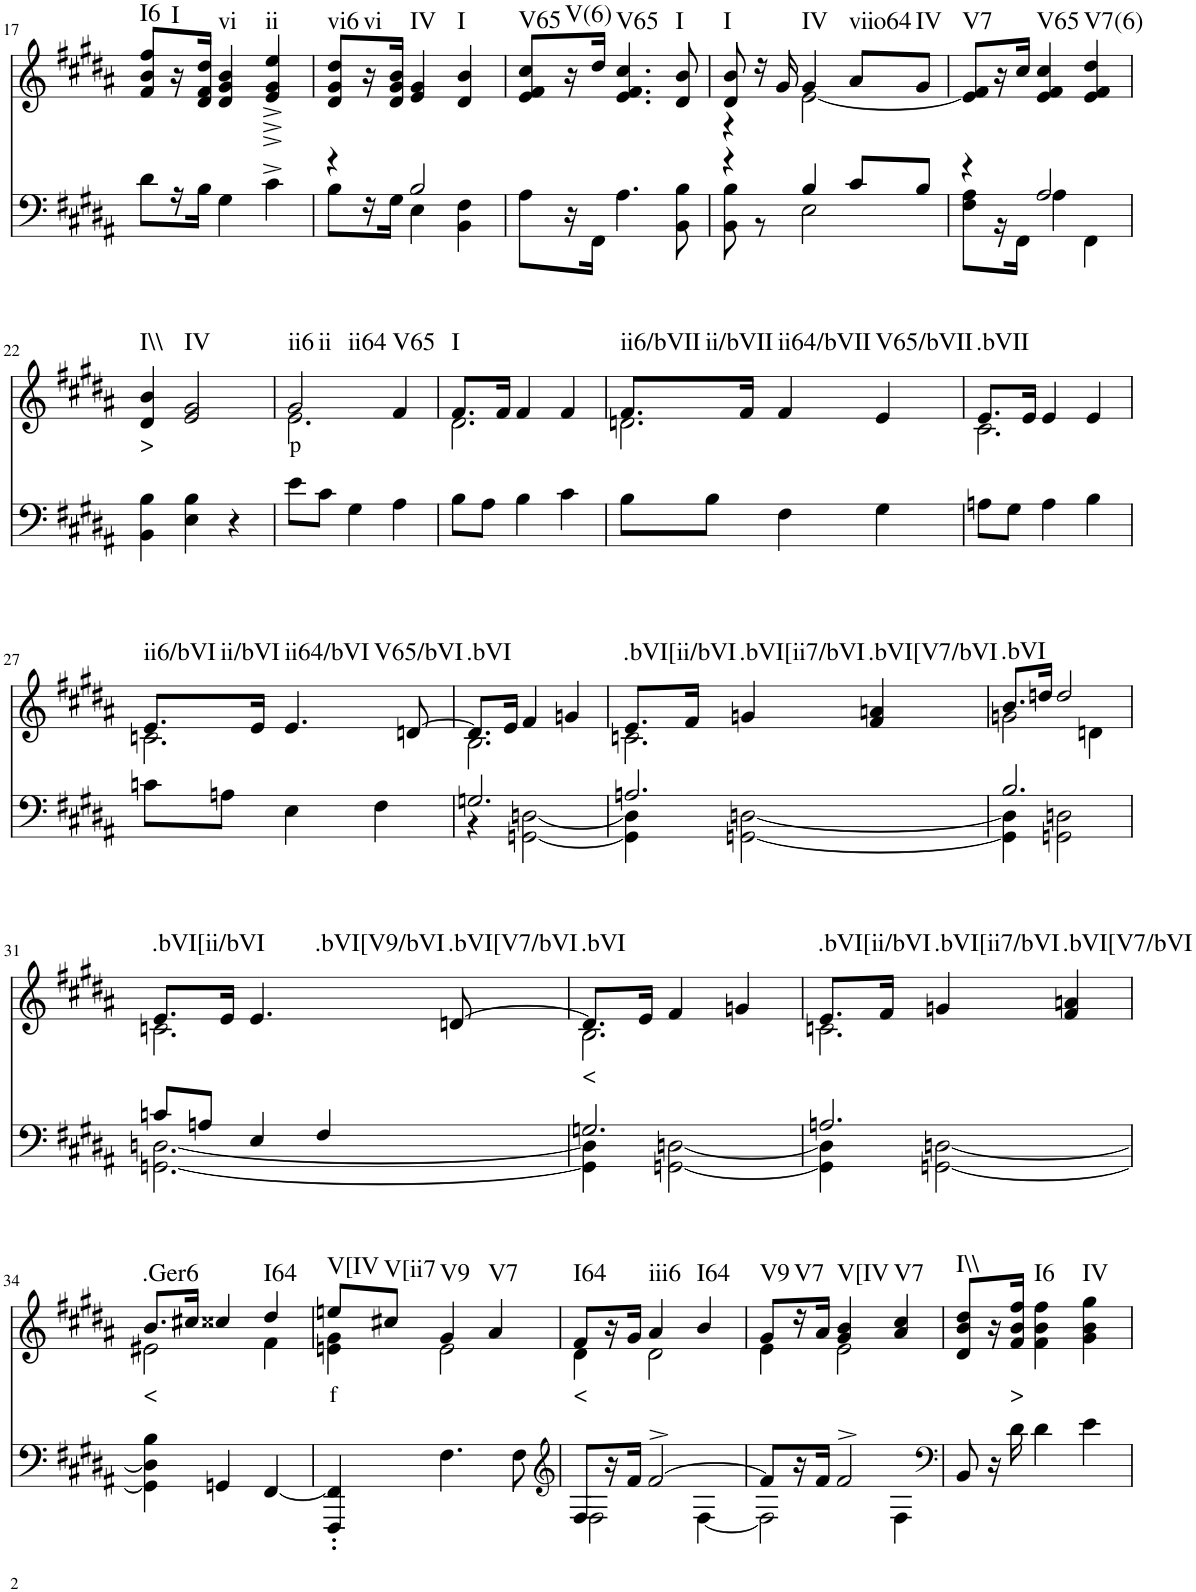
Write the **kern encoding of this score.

**kern	**kern	**text	**harte
*part2	*part1	*part1	*part1
*staff2	*staff1	*staff1	*
*I"Piano	*I"Piano	*	*
*I'Pno	*I'Pno	*	*
!!LO:PB:g=z
*clefF4	*clefG2	*	*
*k[f#c#g#d#a#]	*k[f#c#g#d#a#]	*	*
*B:	*B:	*	*
*M3/4	*M3/4	*	*
=17	=17	=17	=17
!	!	!	!LO:H:kt=I6
8d#\L	8f#/ 8b/ 8ff#/L	.	N
!	!	!	!LO:H:kt=I
16r	16r	.	N
16B\JJ	16d#/ 16f#/ 16dd#/JJ	.	.
!	!	!	!LO:H:kt=vi
4G#\	4d#/ 4g#/ 4b/	.	N
!	!	!	!LO:H:kt=ii
4c#^\	4e/^ 4g#/^ 4ee/^	.	N
=18	=18	=18	=18
*^	*	*	*
!	!	!	!	!LO:H:kt=vi6
4r	8B\L	8d#/ 8g#/ 8dd#/L	.	N
!	!	!	!	!LO:H:kt=vi
.	16r	16r	.	N
.	16G#\JJ	16d#/ 16g#/ 16b/JJ	.	.
!	!	!	!	!LO:H:kt=IV
2B/	4E\	4e/ 4g#/	.	N
!	!	!	!	!LO:H:kt=I
.	4BB\ 4F#\	4d#/ 4b/	.	N
=19	=19	=19	=19	=19
!	!	!	!	!LO:H:kt=V65
*v	*v	*	*	*
8A#\L	8e/ 8f#/ 8cc#/L	.	N
!	!	!	!LO:H:kt=V(6)
16r	16r	.	N
16FF#\JJ	16dd#/JJ	.	.
!	!	!	!LO:H:kt=V65
4.A#\	4.e/ 4.f#/ 4.cc#/	.	N
!	!	!	!LO:H:kt=I
8BB\ 8B\	8d#/ 8b/	.	N
=20	=20	=20	=20
*^	*^	*	*
!	!	!	!	!	!LO:H:kt=I
4r	8BB\ 8B\	8d#/ 8b/	4r	.	N
.	8r	16r	.	.	.
.	.	16g#/	.	.	.
!	!	!	!	!	!LO:H:kt=IV
4B/	2E\	4g#/	[2e\	.	N
!	!	!	!	!	!LO:H:kt=viio64
8c#/L	.	8a#/L	.	.	N
!	!	!	!	!	!LO:H:kt=IV
8B/J	.	8g#/J	.	.	N
*	*	*v	*v	*	*
=21	=21	=21	=21	=21
!	!	!	!	!LO:H:kt=V7
4r	8F#\ 8A#\L	8e/] 8f#/L	.	N
.	16r	16r	.	.
.	16FF#\JJ	16cc#/JJ	.	.
!	!	!	!	!LO:H:kt=V65
2A#/	4A#\	4e/ 4f#/ 4cc#/	.	N
!	!	!	!	!LO:H:kt=V7(6)
.	4FF#\	4e/ 4f#/ 4dd#/	.	N
!!LO:LB:g=z
=22	=22	=22	=22	=22
!	!	!	!LO:LY:b	!LO:H:kt=I\\
*v	*v	*	*	*
4BB\ 4B\	4d#/ 4b/	>	N
!	!	!	!LO:H:kt=IV
4E\ 4B\	2e/ 2g#/	.	N
4r	.	.	.
=23	=23	=23	=23
*	*^	*	*
!	!	!	!LO:LY:b	!LO:H:n=1:kt=ii6
!	!	!	!	!LO:H:n=2:kt=ii
!	!	!	!	!LO:H:n=3:kt=ii64
8e\L	2g#/	2.e\	p	N N N
8c#\J	.	.	.	.
4G#\	.	.	.	.
!	!	!	!	!LO:H:kt=V65
4A#\	4f#/	.	.	N
=24	=24	=24	=24	=24
!	!	!	!	!LO:H:kt=I
8B\L	8.f#/L	2.d#\	.	N
8A#\J	.	.	.	.
.	16f#/Jk	.	.	.
4B\	4f#/	.	.	.
4c#\	4f#/	.	.	.
=25	=25	=25	=25	=25
!	!	!	!	!LO:H:n=1:kt=ii6/bVII
!	!	!	!	!LO:H:n=2:kt=ii/bVII
8B\L	8.f#/L	2.dn\	.	N N
8B\J	.	.	.	.
.	16f#/Jk	.	.	.
!	!	!	!	!LO:H:kt=ii64/bVII
4F#\	4f#/	.	.	N
!	!	!	!	!LO:H:kt=V65/bVII
4G#\	4e/	.	.	N
=26	=26	=26	=26	=26
!	!	!	!	!LO:H:kt=.bVII
8An\L	8.e/L	2.c#\	.	N
8G#\J	.	.	.	.
.	16e/Jk	.	.	.
4A\	4e/	.	.	.
4B\	4e/	.	.	.
!!LO:LB:g=z	!!
=27	=27	=27	=27	=27
!	!	!	!	!LO:H:n=1:kt=ii6/bVI
!	!	!	!	!LO:H:n=2:kt=ii/bVI
8cn\L	8.e/L	2.cn\	.	N N
8An\J	.	.	.	.
.	16e/Jk	.	.	.
!	!	!	!	!LO:H:n=1:kt=ii64/bVI
!	!	!	!	!LO:H:n=2:kt=V65/bVI
4E\	4.e/	.	.	N N
4F#\	.	.	.	.
.	[8dn/	.	.	.
=28	=28	=28	=28	=28
*^	*	*	*	*
!	!	!	!	!	!LO:H:kt=.bVI
2.Gn/	4r	8.d/L]	2.B\	.	N
.	.	16e/Jk	.	.	.
.	[2GGn\ [2Dn\	4f#/	.	.	.
.	.	4gn/	.	.	.
=29	=29	=29	=29	=29	=29
!	!	!	!	!	!LO:H:kt=.bVI[ii/bVI
2.An/	4GG\] 4D\]	8.e/L	2.cn\	.	N
.	.	16f#/Jk	.	.	.
!	!	!	!	!	!LO:H:kt=.bVI[ii7/bVI
.	[2GGn\ [2Dn\	4gn/	.	.	N
!	!	!	!	!	!LO:H:kt=.bVI[V7/bVI
.	.	4f#/ 4an/	.	.	N
=30	=30	=30	=30	=30	=30
!	!	!	!	!	!LO:H:kt=.bVI
2.B/	4GG\] 4D\]	8.b/L	2gn\	.	N
.	.	16ddn/Jk	.	.	.
.	2GGn\ 2Dn\	2dd/	.	.	.
.	.	.	4dn\	.	.
!!LO:LB:g=z	!!
=31	=31	=31	=31	=31	=31
!	!	!	!	!	!LO:H:kt=.bVI[ii/bVI
8cn/L	[2.GGn\ [2.Dn\	8.e/L	2.cn\	.	N
8An/J	.	.	.	.	.
.	.	16e/Jk	.	.	.
!	!	!	!	!	!LO:H:kt=.bVI[V9/bVI
4E/	.	4.e/	.	.	N
4F#/	.	.	.	.	.
!	!	!	!	!	!LO:H:kt=.bVI[V7/bVI
.	.	[8dn/	.	.	N
=32	=32	=32	=32	=32	=32
!	!	!	!	!LO:LY:b	!LO:H:kt=.bVI
2.Gn/	4GG\] 4D\]	8.d/L]	2.B\	<	N
.	.	16e/Jk	.	.	.
.	[2GGn\ [2Dn\	4f#/	.	.	.
.	.	4gn/	.	.	.
=33	=33	=33	=33	=33	=33
!	!	!	!	!	!LO:H:kt=.bVI[ii/bVI
2.An/	4GG\] 4D\]	8.e/L	2.cn\	.	N
.	.	16f#/Jk	.	.	.
!	!	!	!	!	!LO:H:kt=.bVI[ii7/bVI
.	[2GGn\ [2Dn\	4gn/	.	.	N
!	!	!	!	!	!LO:H:kt=.bVI[V7/bVI
.	.	4f#/ 4an/	.	.	N
*v	*v	*	*	*	*
!!LO:LB:g=z	!!
=34	=34	=34	=34	=34
!	!	!	!LO:LY:b	!LO:H:kt=.Ger6
4GG\] 4D\] 4B\	8.b/L	2e#X\	<	N
.	16cc#X/Jk	.	.	.
4GGn/	4cc##X/	.	.	.
!	!	!	!	!LO:H:kt=I64
[4FF#/	4dd#/	4f#\	.	N
=35	=35	=35	=35	=35
!	!	!	!LO:LY:b	!LO:H:kt=V[IV
4FFF#/' 4FF#/]'	8een/L	4en\ 4g#\	f	N
!	!	!	!	!LO:H:kt=V[ii7
.	8cc#X/J	.	.	N
!	!	!	!	!LO:H:kt=V9
4.F#\	4g#/	2e\	.	N
!	!	!	!	!LO:H:kt=V7
.	4a#/	.	.	N
8F#\	.	.	.	.
=36	=36	=36	=36	=36
*clefG2	*	*	*	*
*^	*	*	*	*
!	!	!	!	!LO:LY:b	!LO:H:kt=I64
8F#/L	2F#\	8f#/L	4d#\	<	N
16r	.	16r	.	.	.
16f#/JJ	.	16g#/JJ	.	.	.
!	!	!	!	!	!LO:H:kt=iii6
[2f#^/	.	4a#/	2d#\	.	N
!	!	!	!	!	!LO:H:kt=I64
.	[4F#\	4b/	.	.	N
=37	=37	=37	=37	=37	=37
!	!	!	!	!	!LO:H:kt=V9
8f#/L]	2F#\]	8g#/L	4e\	.	N
!	!	!	!	!	!LO:H:kt=V7
16r	.	16r	.	.	N
16f#/JJ	.	16a#/JJ	.	.	.
!	!	!	!	!	!LO:H:kt=V[IV
2f#^/	.	4g#/ 4b/	2e\	.	N
!	!	!	!	!	!LO:H:kt=V7
.	4F#\	4a#/ 4cc#/	.	.	N
*v	*v	*	*	*	*
*	*v	*v	*	*
=38	=38	=38	=38
*clefF4	*	*	*
*^	*	*	*
!	!	!	!	!LO:H:kt=I\\
*v	*v	*	*	*
8BB/	8d#/ 8b/ 8dd#/L	.	N
16r	16r	.	.
!	!	!LO:LY:b	!
16d#\	16f#/ 16b/ 16ff#/JJ	>	.
!	!	!	!LO:H:kt=I6
4d#\	4f#\ 4b\ 4ff#\	.	N
!	!	!	!LO:H:kt=IV
4e\	4g#\ 4b\ 4gg#\	.	N
=	=	=	=
*-	*-	*-	*-
